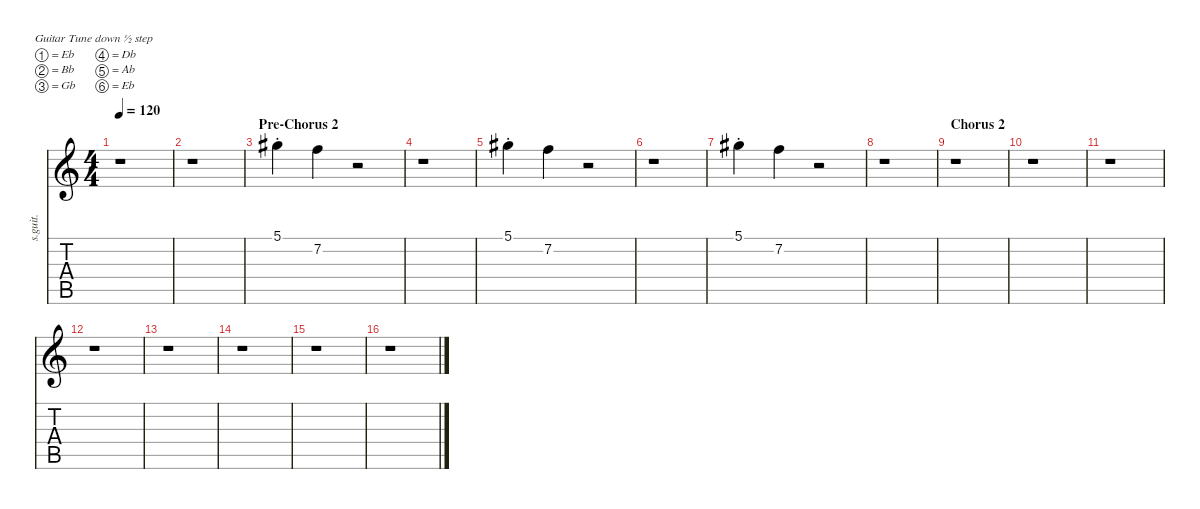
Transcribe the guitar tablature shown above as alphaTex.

\defaultSystemsLayout 4
\hideDynamics
\bracketExtendMode nobrackets
\track ("Brian Bell - Backing Vocals" "s.guit.") {instrument altosax}
\staff {score tabs}
\tuning (Eb4 Bb3 Gb3 Db3 Ab2 Eb2)
\displaytranspose 12
\ts (4 4)
\tempo 120
\clef g2
\ks c
r.1{dy f} |
r.1 |
\section ("" "Pre-Chorus 2")
5.1{st acc #}.4{lyrics (0 "") lyrics (1 "") lyrics (2 "") lyrics (3 "") lyrics (4 "")} 7.2.4{lyrics (0 "") lyrics (1 "") lyrics (2 "") lyrics (3 "") lyrics (4 "")} r.2 |
r.1 |
5.1{st acc #}.4{lyrics (0 "") lyrics (1 "") lyrics (2 "") lyrics (3 "") lyrics (4 "")} 7.2.4{lyrics (0 "") lyrics (1 "") lyrics (2 "") lyrics (3 "") lyrics (4 "")} r.2 |
r.1 |
5.1{st acc #}.4{lyrics (0 "") lyrics (1 "") lyrics (2 "") lyrics (3 "") lyrics (4 "")} 7.2.4{lyrics (0 "") lyrics (1 "") lyrics (2 "") lyrics (3 "") lyrics (4 "")} r.2 |
r.1 |
\section ("" "Chorus 2")
r.1 |
r.1 |
r.1 |
r.1 |
r.1 |
r.1 |
r.1 |
r.1
